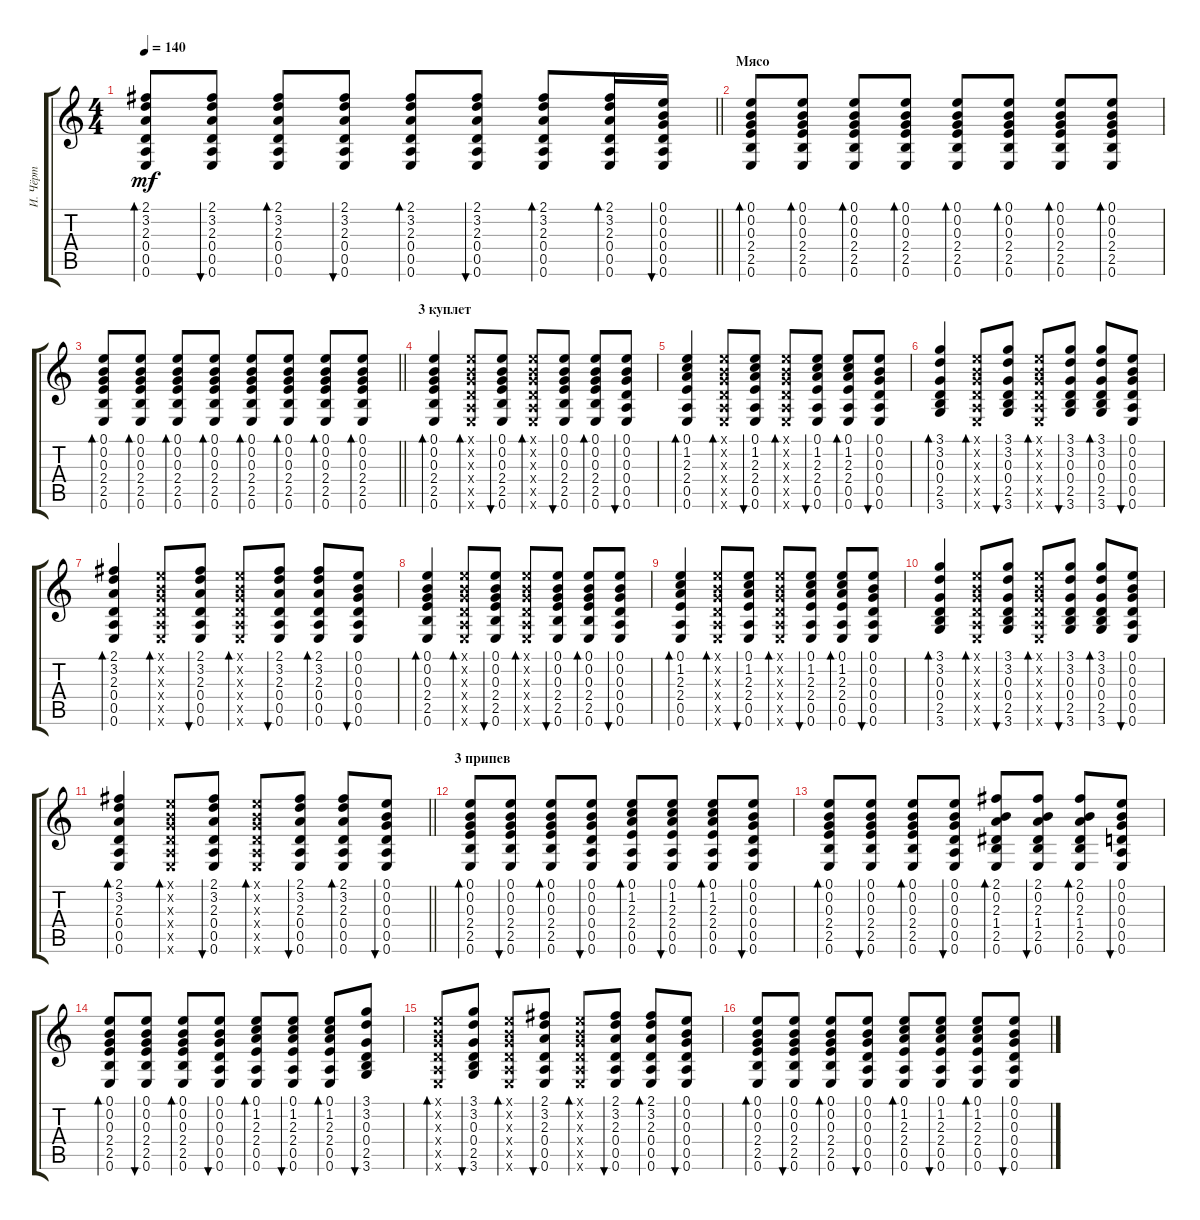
\track ("И. Чёрт" "И. Чёрт") {instrument electricguitarclean}
\staff {score tabs}
\tuning (E4 B3 G3 D3 A2 E2) {hide}
\ts (4 4)
\tempo 140
\clef g2
\barLineRight lightlight
\ks c
(2.1 3.2 2.3 0.4 0.5 0.6).8{bd 30 dy mf} (2.1 3.2 2.3 0.4 0.5 0.6).8{bu 30} (2.1 3.2 2.3 0.4 0.5 0.6).8{bd 30} (2.1 3.2 2.3 0.4 0.5 0.6).8{bu 30} (2.1 3.2 2.3 0.4 0.5 0.6).8{bd 30} (2.1 3.2 2.3 0.4 0.5 0.6).8{bu 30} (2.1 3.2 2.3 0.4 0.5 0.6).8{bd 30} (2.1 3.2 2.3 0.4 0.5 0.6).16{bd 30} (0.1 0.2 0.3 0.4 0.5 0.6).16{bu 30} |
\section ("" "Мясо")
(0.1 0.2 0.3 2.4 2.5 0.6).8{bd 30} (0.1 0.2 0.3 2.4 2.5 0.6).8{bd 30} (0.1 0.2 0.3 2.4 2.5 0.6).8{bd 30} (0.1 0.2 0.3 2.4 2.5 0.6).8{bd 30} (0.1 0.2 0.3 2.4 2.5 0.6).8{bd 30} (0.1 0.2 0.3 2.4 2.5 0.6).8{bd 30} (0.1 0.2 0.3 2.4 2.5 0.6).8{bd 30} (0.1 0.2 0.3 2.4 2.5 0.6).8{bd 30} |
\barLineRight lightlight
(0.1 0.2 0.3 2.4 2.5 0.6).8{bd 30} (0.1 0.2 0.3 2.4 2.5 0.6).8{bd 30} (0.1 0.2 0.3 2.4 2.5 0.6).8{bd 30} (0.1 0.2 0.3 2.4 2.5 0.6).8{bd 30} (0.1 0.2 0.3 2.4 2.5 0.6).8{bd 30} (0.1 0.2 0.3 2.4 2.5 0.6).8{bd 30} (0.1 0.2 0.3 2.4 2.5 0.6).8{bd 30} (0.1 0.2 0.3 2.4 2.5 0.6).8{bd 30} |
\section ("" "3 куплет")
(0.1 0.2 0.3 2.4 2.5 0.6).4{bd 30} (0.1{x} 0.2{x} 0.3{x} 0.4{x} 0.5{x} 0.6{x}).8{bd 30} (0.1 0.2 0.3 2.4 2.5 0.6).8{bu 30} (0.1{x} 0.2{x} 0.3{x} 0.4{x} 0.5{x} 0.6{x}).8{bd 30} (0.1 0.2 0.3 2.4 2.5 0.6).8{bu 30} (0.1 0.2 0.3 2.4 2.5 0.6).8{bd 30} (0.1 0.2 0.3 0.4 0.5 0.6).8{bu 30} |
(0.1 1.2 2.3 2.4 0.5 0.6).4{bd 30} (0.1{x} 0.2{x} 0.3{x} 0.4{x} 0.5{x} 0.6{x}).8{bd 30} (0.1 1.2 2.3 2.4 0.5 0.6).8{bu 30} (0.1{x} 0.2{x} 0.3{x} 0.4{x} 0.5{x} 0.6{x}).8{bd 30} (0.1 1.2 2.3 2.4 0.5 0.6).8{bu 30} (0.1 1.2 2.3 2.4 0.5 0.6).8{bd 30} (0.1 0.2 0.3 0.4 0.5 0.6).8{bu 30} |
(3.1 3.2 0.3 0.4 2.5 3.6).4{bd 30} (0.1{x} 0.2{x} 0.3{x} 0.4{x} 0.5{x} 0.6{x}).8{bd 30} (3.1 3.2 0.3 0.4 2.5 3.6).8{bu 30} (0.1{x} 0.2{x} 0.3{x} 0.4{x} 0.5{x} 0.6{x}).8{bd 30} (3.1 3.2 0.3 0.4 2.5 3.6).8{bu 30} (3.1 3.2 0.3 0.4 2.5 3.6).8{bd 30} (0.1 0.2 0.3 0.4 0.5 0.6).8{bu 30} |
(2.1 3.2 2.3 0.4 0.5 0.6).4{bd 30} (0.1{x} 0.2{x} 0.3{x} 0.4{x} 0.5{x} 0.6{x}).8{bd 30} (2.1 3.2 2.3 0.4 0.5 0.6).8{bu 30} (0.1{x} 0.2{x} 0.3{x} 0.4{x} 0.5{x} 0.6{x}).8{bd 30} (2.1 3.2 2.3 0.4 0.5 0.6).8{bu 30} (2.1 3.2 2.3 0.4 0.5 0.6).8{bd 30} (0.1 0.2 0.3 0.4 0.5 0.6).8{bu 30} |
(0.1 0.2 0.3 2.4 2.5 0.6).4{bd 30} (0.1{x} 0.2{x} 0.3{x} 0.4{x} 0.5{x} 0.6{x}).8{bd 30} (0.1 0.2 0.3 2.4 2.5 0.6).8{bu 30} (0.1{x} 0.2{x} 0.3{x} 0.4{x} 0.5{x} 0.6{x}).8{bd 30} (0.1 0.2 0.3 2.4 2.5 0.6).8{bu 30} (0.1 0.2 0.3 2.4 2.5 0.6).8{bd 30} (0.1 0.2 0.3 0.4 0.5 0.6).8{bu 30} |
(0.1 1.2 2.3 2.4 0.5 0.6).4{bd 30} (0.1{x} 0.2{x} 0.3{x} 0.4{x} 0.5{x} 0.6{x}).8{bd 30} (0.1 1.2 2.3 2.4 0.5 0.6).8{bu 30} (0.1{x} 0.2{x} 0.3{x} 0.4{x} 0.5{x} 0.6{x}).8{bd 30} (0.1 1.2 2.3 2.4 0.5 0.6).8{bu 30} (0.1 1.2 2.3 2.4 0.5 0.6).8{bd 30} (0.1 0.2 0.3 0.4 0.5 0.6).8{bu 30} |
(3.1 3.2 0.3 0.4 2.5 3.6).4{bd 30} (0.1{x} 0.2{x} 0.3{x} 0.4{x} 0.5{x} 0.6{x}).8{bd 30} (3.1 3.2 0.3 0.4 2.5 3.6).8{bu 30} (0.1{x} 0.2{x} 0.3{x} 0.4{x} 0.5{x} 0.6{x}).8{bd 30} (3.1 3.2 0.3 0.4 2.5 3.6).8{bu 30} (3.1 3.2 0.3 0.4 2.5 3.6).8{bd 30} (0.1 0.2 0.3 0.4 0.5 0.6).8{bu 30} |
\barLineRight lightlight
(2.1 3.2 2.3 0.4 0.5 0.6).4{bd 30} (0.1{x} 0.2{x} 0.3{x} 0.4{x} 0.5{x} 0.6{x}).8{bd 30} (2.1 3.2 2.3 0.4 0.5 0.6).8{bu 30} (0.1{x} 0.2{x} 0.3{x} 0.4{x} 0.5{x} 0.6{x}).8{bd 30} (2.1 3.2 2.3 0.4 0.5 0.6).8{bu 30} (2.1 3.2 2.3 0.4 0.5 0.6).8{bd 30} (0.1 0.2 0.3 0.4 0.5 0.6).8{bu 30} |
\section ("" "3 припев")
(0.1 0.2 0.3 2.4 2.5 0.6).8{bd 30} (0.1 0.2 0.3 2.4 2.5 0.6).8{bu 30} (0.1 0.2 0.3 2.4 2.5 0.6).8{bd 30} (0.1 0.2 0.3 0.4 0.5 0.6).8{bu 30} (0.1 1.2 2.3 2.4 0.5 0.6).8{bd 30} (0.1 1.2 2.3 2.4 0.5 0.6).8{bu 30} (0.1 1.2 2.3 2.4 0.5 0.6).8{bd 30} (0.1 0.2 0.3 0.4 0.5 0.6).8{bu 30} |
(0.1 0.2 0.3 2.4 2.5 0.6).8{bd 30} (0.1 0.2 0.3 2.4 2.5 0.6).8{bu 30} (0.1 0.2 0.3 2.4 2.5 0.6).8{bd 30} (0.1 0.2 0.3 0.4 0.5 0.6).8{bu 30} (2.1 0.2 2.3 1.4 2.5 0.6).8{bd 30} (2.1 0.2 2.3 1.4 2.5 0.6).8{bu 30} (2.1 0.2 2.3 1.4 2.5 0.6).8{bd 30} (0.1 0.2 0.3 0.4 0.5 0.6).8{bu 30} |
(0.1 0.2 0.3 2.4 2.5 0.6).8{bd 30} (0.1 0.2 0.3 2.4 2.5 0.6).8{bu 30} (0.1 0.2 0.3 2.4 2.5 0.6).8{bd 30} (0.1 0.2 0.3 0.4 0.5 0.6).8{bu 30} (0.1 1.2 2.3 2.4 0.5 0.6).8{bd 30} (0.1 1.2 2.3 2.4 0.5 0.6).8{bu 30} (0.1 1.2 2.3 2.4 0.5 0.6).8{bd 30} (3.1 3.2 0.3 0.4 2.5 3.6).8{bu 30} |
(0.1{x} 0.2{x} 0.3{x} 0.4{x} 0.5{x} 0.6{x}).8{bd 30} (3.1 3.2 0.3 0.4 2.5 3.6).8{bu 30} (0.1{x} 0.2{x} 0.3{x} 0.4{x} 0.5{x} 0.6{x}).8{bd 30} (2.1 3.2 2.3 0.4 0.5 0.6).8{bu 30} (0.1{x} 0.2{x} 0.3{x} 0.4{x} 0.5{x} 0.6{x}).8{bd 30} (2.1 3.2 2.3 0.4 0.5 0.6).8{bu 30} (2.1 3.2 2.3 0.4 0.5 0.6).8{bd 30} (0.1 0.2 0.3 0.4 0.5 0.6).8{bu 30} |
(0.1 0.2 0.3 2.4 2.5 0.6).8{bd 30} (0.1 0.2 0.3 2.4 2.5 0.6).8{bu 30} (0.1 0.2 0.3 2.4 2.5 0.6).8{bd 30} (0.1 0.2 0.3 0.4 0.5 0.6).8{bu 30} (0.1 1.2 2.3 2.4 0.5 0.6).8{bd 30} (0.1 1.2 2.3 2.4 0.5 0.6).8{bu 30} (0.1 1.2 2.3 2.4 0.5 0.6).8{bd 30} (0.1 0.2 0.3 0.4 0.5 0.6).8{bu 30}
